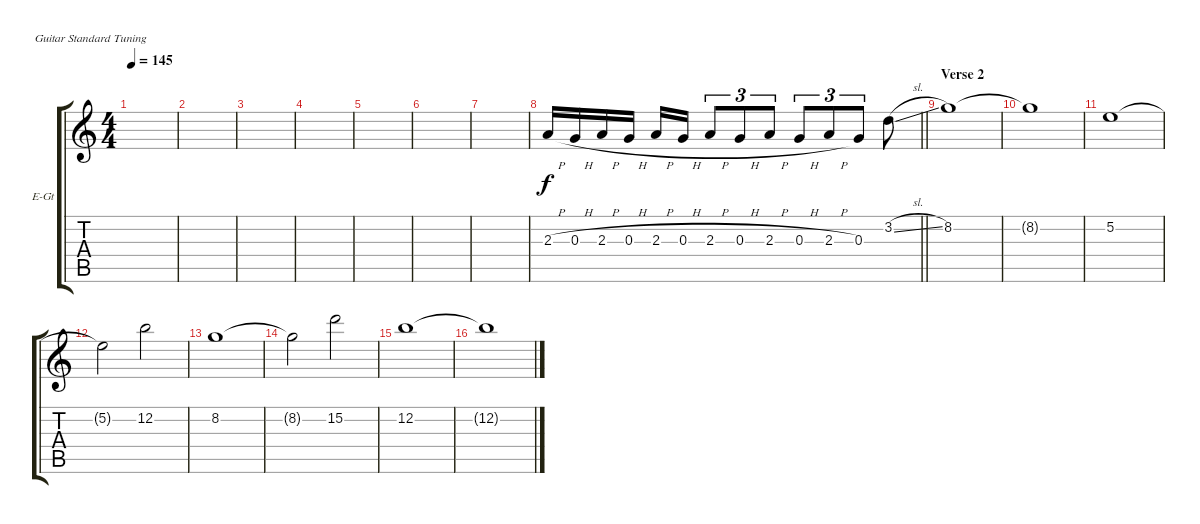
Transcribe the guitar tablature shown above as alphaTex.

\bracketExtendMode groupsimilarinstruments
\firstSystemTrackNameOrientation horizontal
\otherSystemsTrackNameOrientation horizontal
\track ("guitar (Rodion Kravkl)" "E-Gt") {instrument electricguitarclean}
\staff {score tabs}
\tuning (E4 B3 G3 D3 A2 E2)
\ts (4 4)
\tempo 145
\clef g2
\scale
0.333333
\ks aminor
|
\scale
0.333333 |
\scale
0.333333 |
\scale
0.333333 |
\scale
0.333333 |
\scale
0.333333 |
\scale
0.333333 |
\scale
0.333333
\barLineRight lightlight
2.3{h}.16 0.3{h}.16 2.3{h}.16 0.3{h}.16 2.3{h}.16 0.3{h}.16 2.3{h}.8{tu (3 2)} 0.3{h}.8{tu (3 2)} 2.3{h}.8{tu (3 2)} 0.3{h}.8{tu (3 2)} 2.3{h}.8{tu (3 2)} 0.3.8{tu (3 2)} 3.2{sl}.8 |
\section ("" "Verse 2")
\scale
0.333333 8.2.1 |
\scale
0.333333 8.2{t}.1 |
\scale
0.333333 5.2.1 |
\scale
0.333333 5.2{t}.2 12.2.2 |
\scale
0.333333 8.2.1 |
\scale
0.333333 8.2{t}.2 15.2.2 |
\scale
0.333333 12.2.1 |
\scale
0.333333 12.2{t}.1
